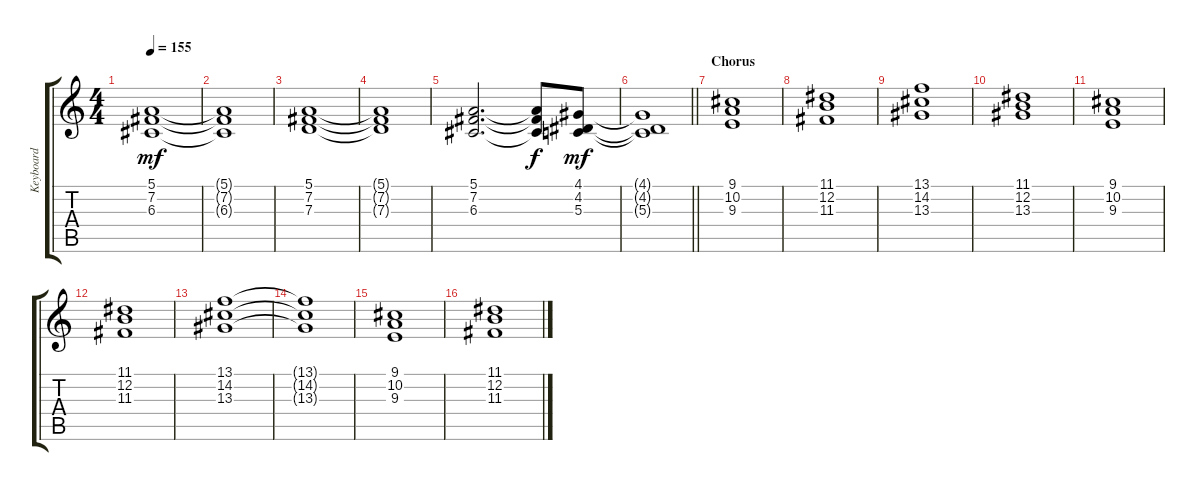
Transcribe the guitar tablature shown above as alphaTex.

\track ("Keyboard" "Keyboard") {instrument lead8bassandlead}
\staff {score tabs}
\tuning (E4 B3 G3 D3 A2 E2) {hide}
\ts (4 4)
\tempo 155
\clef g2
\ks c
(5.1 7.2 6.3).1{dy mf} |
(5.1{t} 7.2{t} 6.3{t}).1 |
(5.1 7.2 7.3).1 |
(5.1{t} 7.2{t} 7.3{t}).1 |
(5.1 7.2 6.3).2{d} (5.1{t} 7.2{t} 6.3{t}).8{dy f} (4.1 4.2 5.3).8{dy mf} |
\barLineRight lightlight
(4.1{t} 4.2{t} 5.3{t}).1 |
\section ("" "Chorus")
(9.1 10.2 9.3).1 |
(11.1 12.2 11.3).1 |
(13.1 14.2 13.3).1 |
(11.1 12.2 13.3).1 |
(9.1 10.2 9.3).1 |
(11.1 12.2 11.3).1 |
(13.1 14.2 13.3).1 |
(13.1{t} 14.2{t} 13.3{t}).1 |
(9.1 10.2 9.3).1 |
(11.1 12.2 11.3).1
